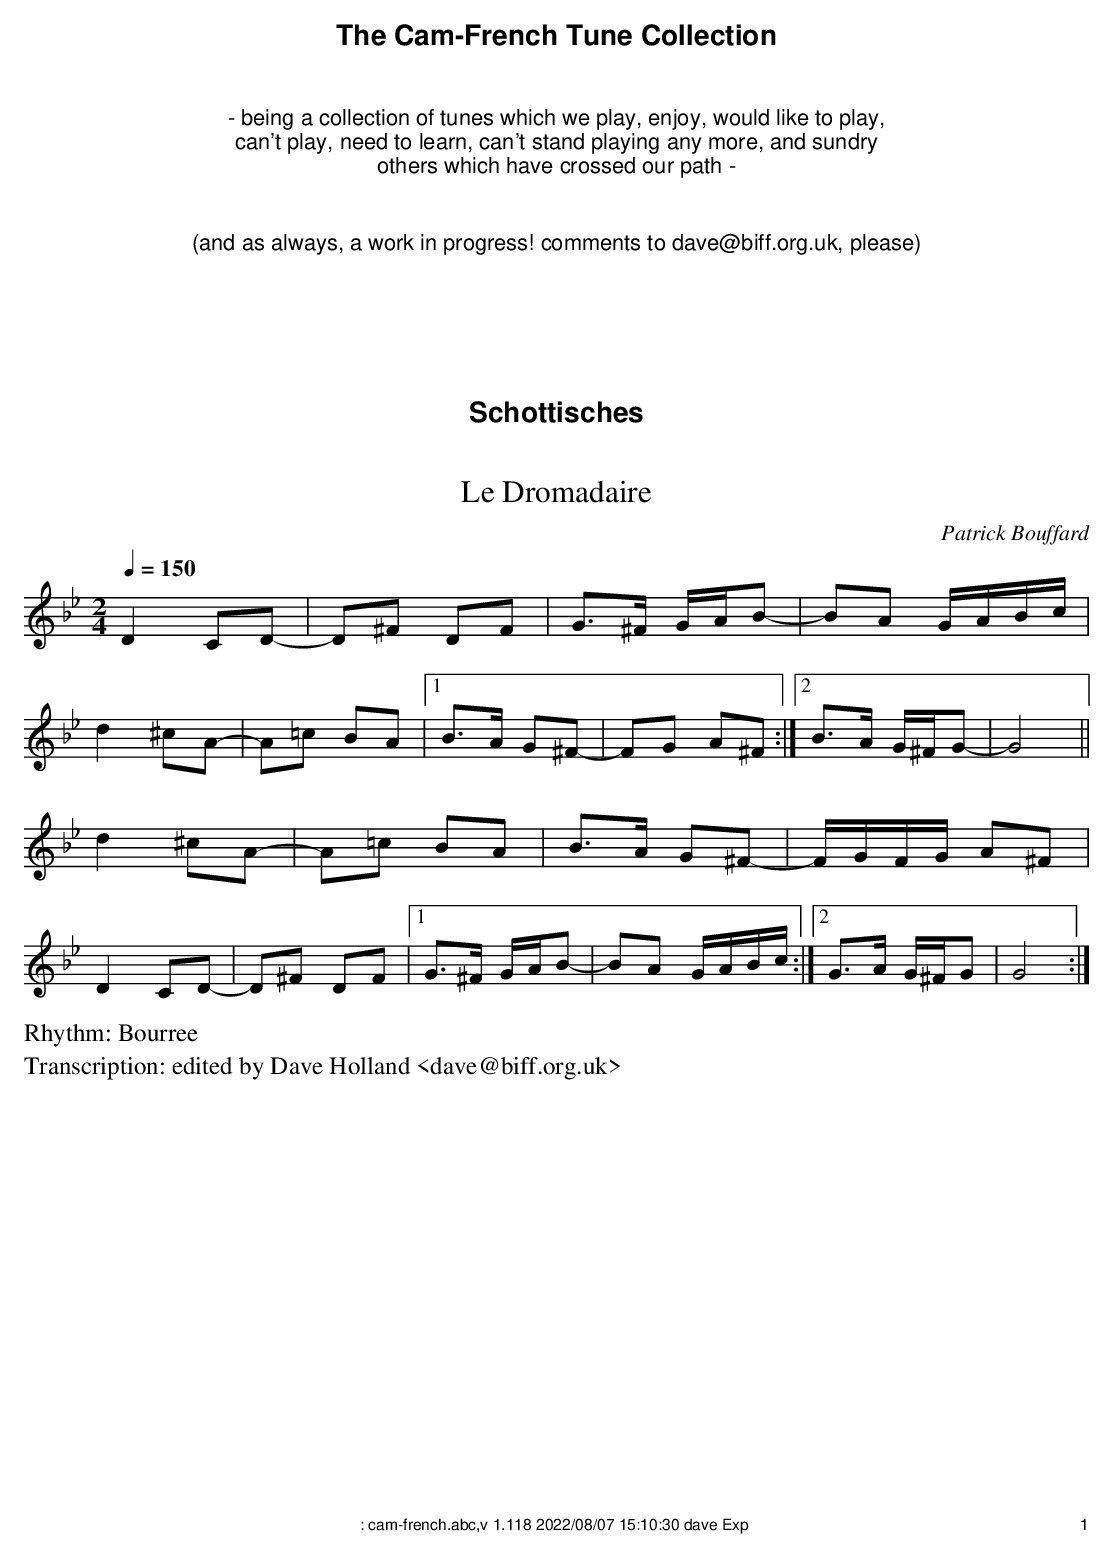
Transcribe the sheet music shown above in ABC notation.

X:1
T:Le Dromadaire
C:Patrick Bouffard
Q:1/4=150
M:2/4
L:1/8
K:Gm
D2 CD-|D^F DF|G3/2^F/2 G/2A/2B-|BA G/A/B/c/|
d2 ^cA-|A=c BA|1B>A G^F-|FG A^F:|2B>A G/^F/G-|G4||
d2 ^cA-|A=c BA|B>A G^F-|F/G/F/G/ A^F|
D2 CD-|D^F DF|1G>^F G/A/B-|BA G/A/B/c/:|2G>A G/^F/G|G4:|
